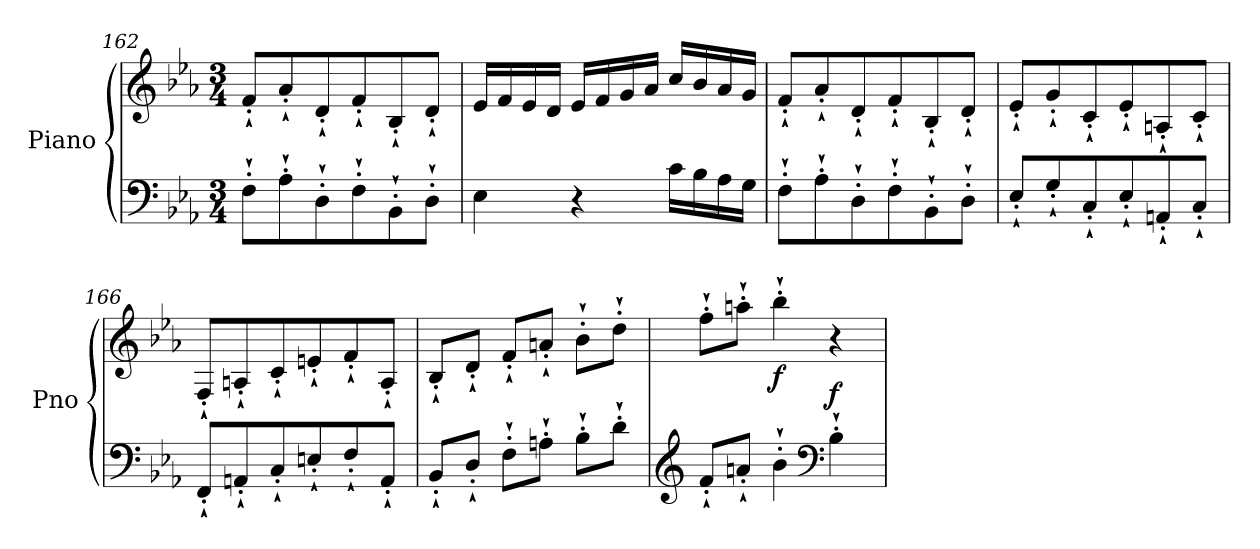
**kern	**kern	**dynam
*part1	*part1	*part1
*staff2	*staff1	*staff1/2
*I"Piano	*	*
*I'Pno	*	*
*clefF4	*clefG2	*
*k[b-e-a-]	*k[b-e-a-]	*
*M3/4	*M3/4	*
=162	=162	=162
8F'`\L	8f'`/L	.
8A-'`\	8a-'`/	.
8D'`\	8d'`/	.
8F'`\	8f'`/	.
8BB-'`\	8B-'`/	.
8D'`\J	8d'`/J	.
=163	=163	=163
4E-\	16e-/LL	.
.	16f/	.
.	16e-/	.
.	16d/JJ	.
4r	16e-/LL	.
.	16f/	.
.	16g/	.
.	16a-/JJ	.
16c\LL	16cc/LL	.
16B-\	16b-/	.
16A-\	16a-/	.
16G\JJ	16g/JJ	.
=164	=164	=164
8F'`\L	8f'`/L	.
8A-'`\	8a-'`/	.
8D'`\	8d'`/	.
8F'`\	8f'`/	.
8BB-'`\	8B-'`/	.
8D'`\J	8d'`/J	.
!!LO:PB:g=z
=165	=165	=165
8E-'`/L	8e-'`/L	.
8G'`/	8g'`/	.
8C'`/	8c'`/	.
8E-'`/	8e-'`/	.
8AAn'`/	8An'`/	.
8C'`/J	8c'`/J	.
=166	=166	=166
8FF'`/L	8F'`/L	.
8AAn'`/	8An'`/	.
8C'`/	8c'`/	.
8En'`/	8en'`/	.
8F'`/	8f'`/	.
8AA'`/J	8A'`/J	.
=167	=167	=167
!	!	!LO:DY:b
8BB-'`/L	8B-'`/L	other-dynamics
8D'`/J	8d'`/J	.
8F'`\L	8f'`/L	.
8An'`\J	8an'`/J	.
8B-'`\L	8b-'`\L	.
8d'`\J	8dd'`\J	.
=168	=168	=168
*clefG2	*	*
8f'`/L	8ff'`\L	.
8an'`/J	8aan'`\J	.
!	!	!LO:DY:b
4b-'`\	4bb-'`\	f
*clefF4	*	*
!	!	!LO:DY:a=2
4B-'`\	4r	f
=	=	=
*-	*-	*-
